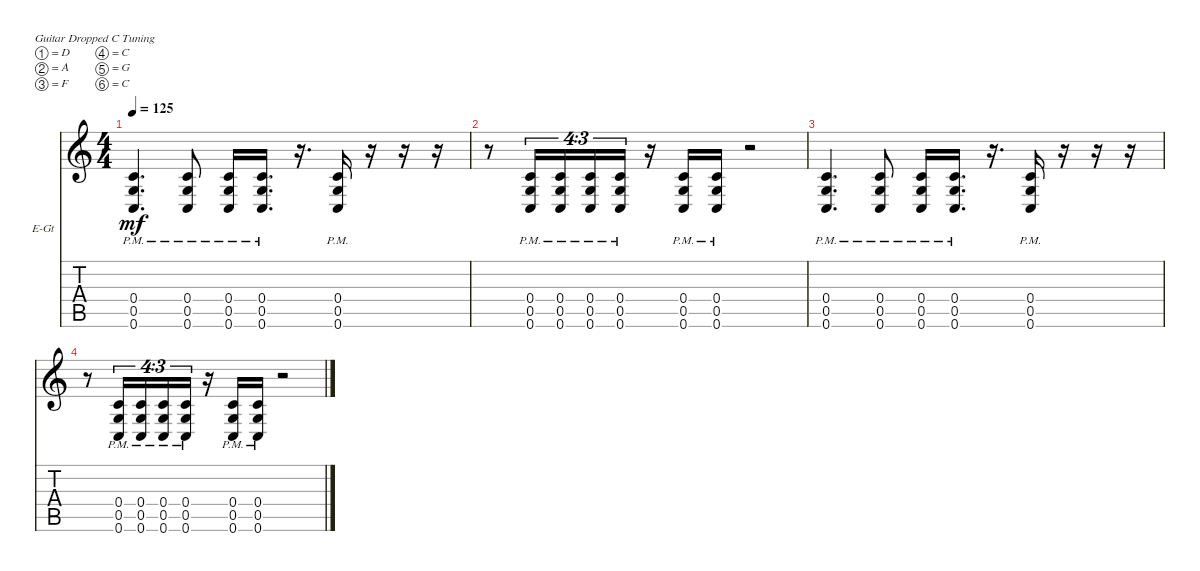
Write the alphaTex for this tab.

\defaultSystemsLayout 4
\bracketExtendMode nobrackets
\firstSystemTrackNameOrientation horizontal
\otherSystemsTrackNameOrientation horizontal
\track ("Rhythm Guitar" "E-Gt") {mute instrument distortionguitar}
\staff {score tabs}
\tuning (D4 A3 F3 C3 G2 C2)
\ts (4 4)
\tempo 125
\clef g2
\ks c
(0.6{pm} 0.5{pm} 0.4{pm}).4{d dy mf} (0.6{pm} 0.5{pm} 0.4{pm}).8 (0.6{pm} 0.5{pm} 0.4{pm}).16 (0.6{pm} 0.5{pm} 0.4{pm}).16{d} r.16{d} (0.6{pm} 0.5{pm} 0.4{pm}).16 r.16 r.16 r.16 |
r.8 (0.6{pm} 0.4{pm} 0.5{pm}).16{tu (4 3)} (0.6{pm} 0.5{pm} 0.4{pm}).16{tu (4 3)} (0.6{pm} 0.4{pm} 0.5{pm}).16{tu (4 3)} (0.6{pm} 0.5{pm} 0.4{pm}).16{tu (4 3)} r.16 (0.6{pm} 0.4{pm} 0.5{pm}).16 (0.6{pm} 0.5{pm} 0.4{pm}).16 r.2 |
(0.6{pm} 0.5{pm} 0.4{pm}).4{d} (0.6{pm} 0.5{pm} 0.4{pm}).8 (0.6{pm} 0.5{pm} 0.4{pm}).16 (0.6{pm} 0.5{pm} 0.4{pm}).16{d} r.16{d} (0.6{pm} 0.5{pm} 0.4{pm}).16 r.16 r.16 r.16 |
r.8 (0.6{pm} 0.4{pm} 0.5{pm}).16{tu (4 3)} (0.6{pm} 0.5{pm} 0.4{pm}).16{tu (4 3)} (0.6{pm} 0.4{pm} 0.5{pm}).16{tu (4 3)} (0.6{pm} 0.5{pm} 0.4{pm}).16{tu (4 3)} r.16 (0.6{pm} 0.4{pm} 0.5{pm}).16 (0.6{pm} 0.5{pm} 0.4{pm}).16 r.2
